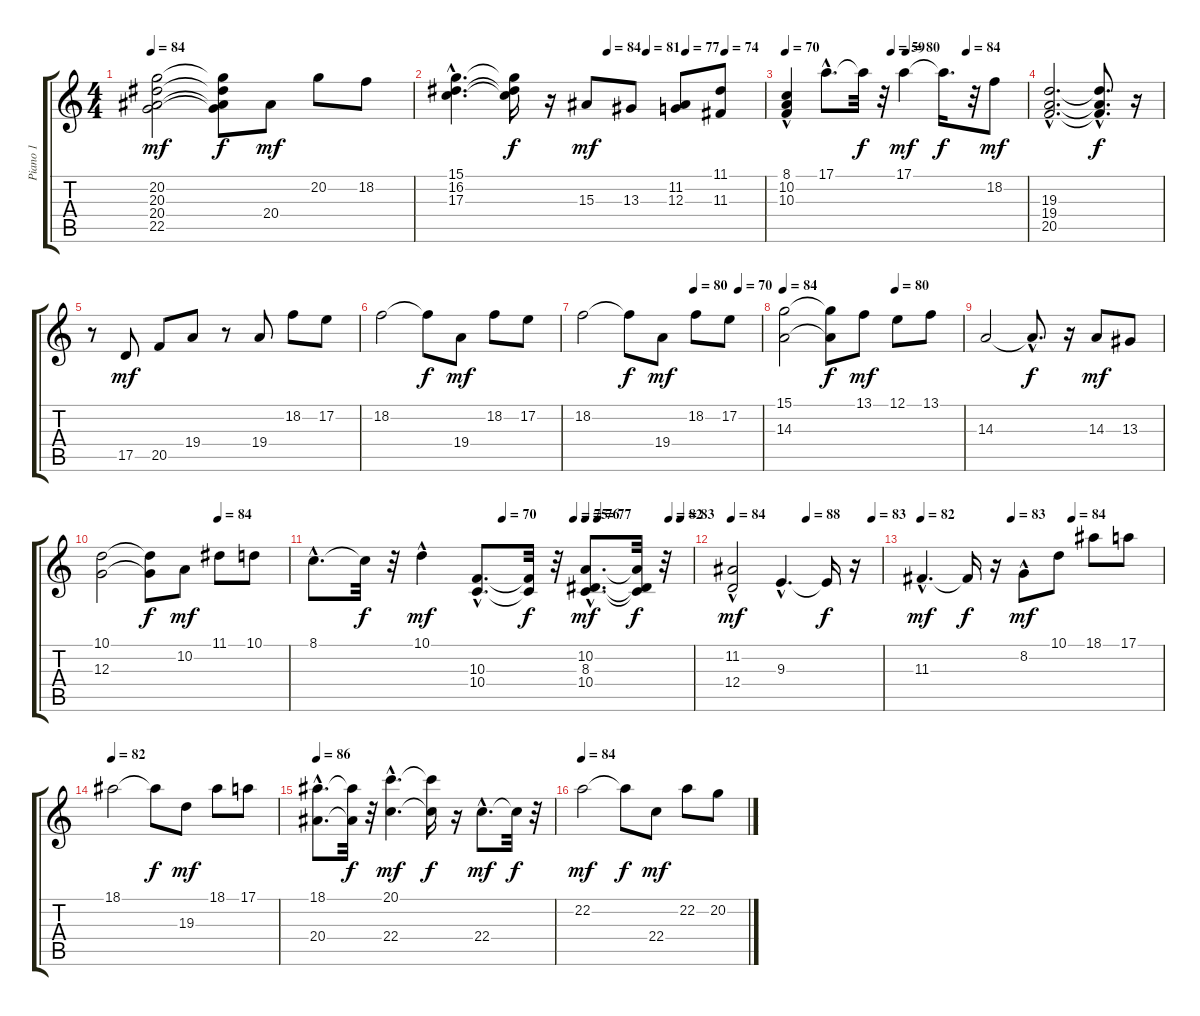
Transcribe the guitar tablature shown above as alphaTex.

\track ("Piano 1" "Piano 1") {instrument acousticgrandpiano}
\staff {score tabs}
\tuning (E4 B3 G3 D3 A2 E2) {hide}
\ts (4 4)
\tempo 84
\clef g2
\ks c
(20.2 20.3 20.4 22.5).2{dy mf} (20.2{t} 20.3{t} 20.4{t} 22.5{t}).8{dy f} 20.4.8{dy mf} 20.2.8 18.2.8 |
\tempo (84 0.5)
\tempo (81 0.625)
\tempo (77 0.75)
\tempo (74 0.875)
(15.1{hac} 16.2{hac} 17.3{hac}).4{d} (15.1{t} 16.2{t} 17.3{t}).16{dy f} r.16 15.3.8{dy mf} 13.3.8 (11.2 12.3).8 (11.1 11.3).8{volume 12} |
\tempo 70
\tempo (59 0.4375)
\tempo (80 0.5)
\tempo (84 0.75)
(8.1{hac} 10.2{hac} 10.3{hac}).4{volume 12} 17.1{hac}.8{d volume 13} 17.1{t}.32{dy f} r.32 17.1.4{dy mf volume 13} 17.1{t}.16{d dy f} r.32 18.2.8{dy mf volume 16} |
(19.3{hac} 19.4{hac} 20.5{hac}).2{d} (19.3{hac t} 19.4{hac t} 20.5{hac t}).8{d dy f} r.16 |
r.8 17.5.8{dy mf} 20.5.8 19.4.8 r.8 19.4.8 18.2.8 17.2.8 |
18.2.2 18.2{t}.8{dy f} 19.4.8{dy mf} 18.2.8 17.2.8 |
\tempo (80 0.625)
\tempo (70 0.875)
18.2.2 18.2{t}.8{dy f} 19.4.8{dy mf} 18.2.8 17.2.8 |
\tempo 84
\tempo (80 0.625)
(15.1 14.3).2 (15.1{t} 14.3{t}).8{dy f} 13.1.8{dy mf} 12.1.8 13.1.8 |
14.3.2 14.3{hac t}.8{d dy f} r.16 14.3.8{dy mf} 13.3.8 |
\tempo (84 0.625)
(10.1 12.3).2 (10.1{t} 12.3{t}).8{dy f} 10.2.8{dy mf} 11.1.8 10.1.8 |
\tempo (70 0.5)
\tempo (75 0.6875)
\tempo (76 0.71875)
\tempo (77 0.75)
\tempo (82 0.9375)
\tempo (83 0.96875)
8.1{hac}.8{d} 8.1{t}.32{dy f} r.32 10.1{hac}.4{dy mf} (10.3{hac} 10.4{hac}).8{d} (10.3{t} 10.4{t}).32{dy f} r.32 (10.2{hac} 8.3{hac} 10.4{hac}).8{d dy mf} (10.2{t} 8.3{t} 10.4{t}).32{dy f} r.32 |
\tempo 84
\tempo (88 0.5)
\tempo (83 0.9375)
(11.2 12.4{hac}).2{dy mf} 9.3{hac}.4{d} 9.3{t}.16{dy f} r.16 |
\tempo 82
\tempo (83 0.375)
\tempo (84 0.625)
11.3{hac}.4{d dy mf} 11.3{t}.16{dy f} r.16 8.2{hac}.8{dy mf} 10.1.8 18.1.8 17.1.8{volume 14} |
\tempo 82
18.1.2{volume 14} 18.1{t}.8{dy f} 19.3.8{dy mf volume 15} 18.1.8 17.1.8 |
\tempo 86
(18.1{hac} 20.4{hac}).8{d} (18.1{t} 20.4{t}).32{dy f} r.32 (20.1{hac} 22.4{hac}).4{d dy mf} (20.1{t} 22.4{t}).16{dy f} r.16 22.4{hac}.8{d dy mf} 22.4{t}.32{dy f} r.32 |
\tempo 84
22.2.2{dy mf} 22.2{t}.8{dy f} 22.4.8{dy mf volume 15} 22.2.8{volume 15} 20.2.8{volume 15}
